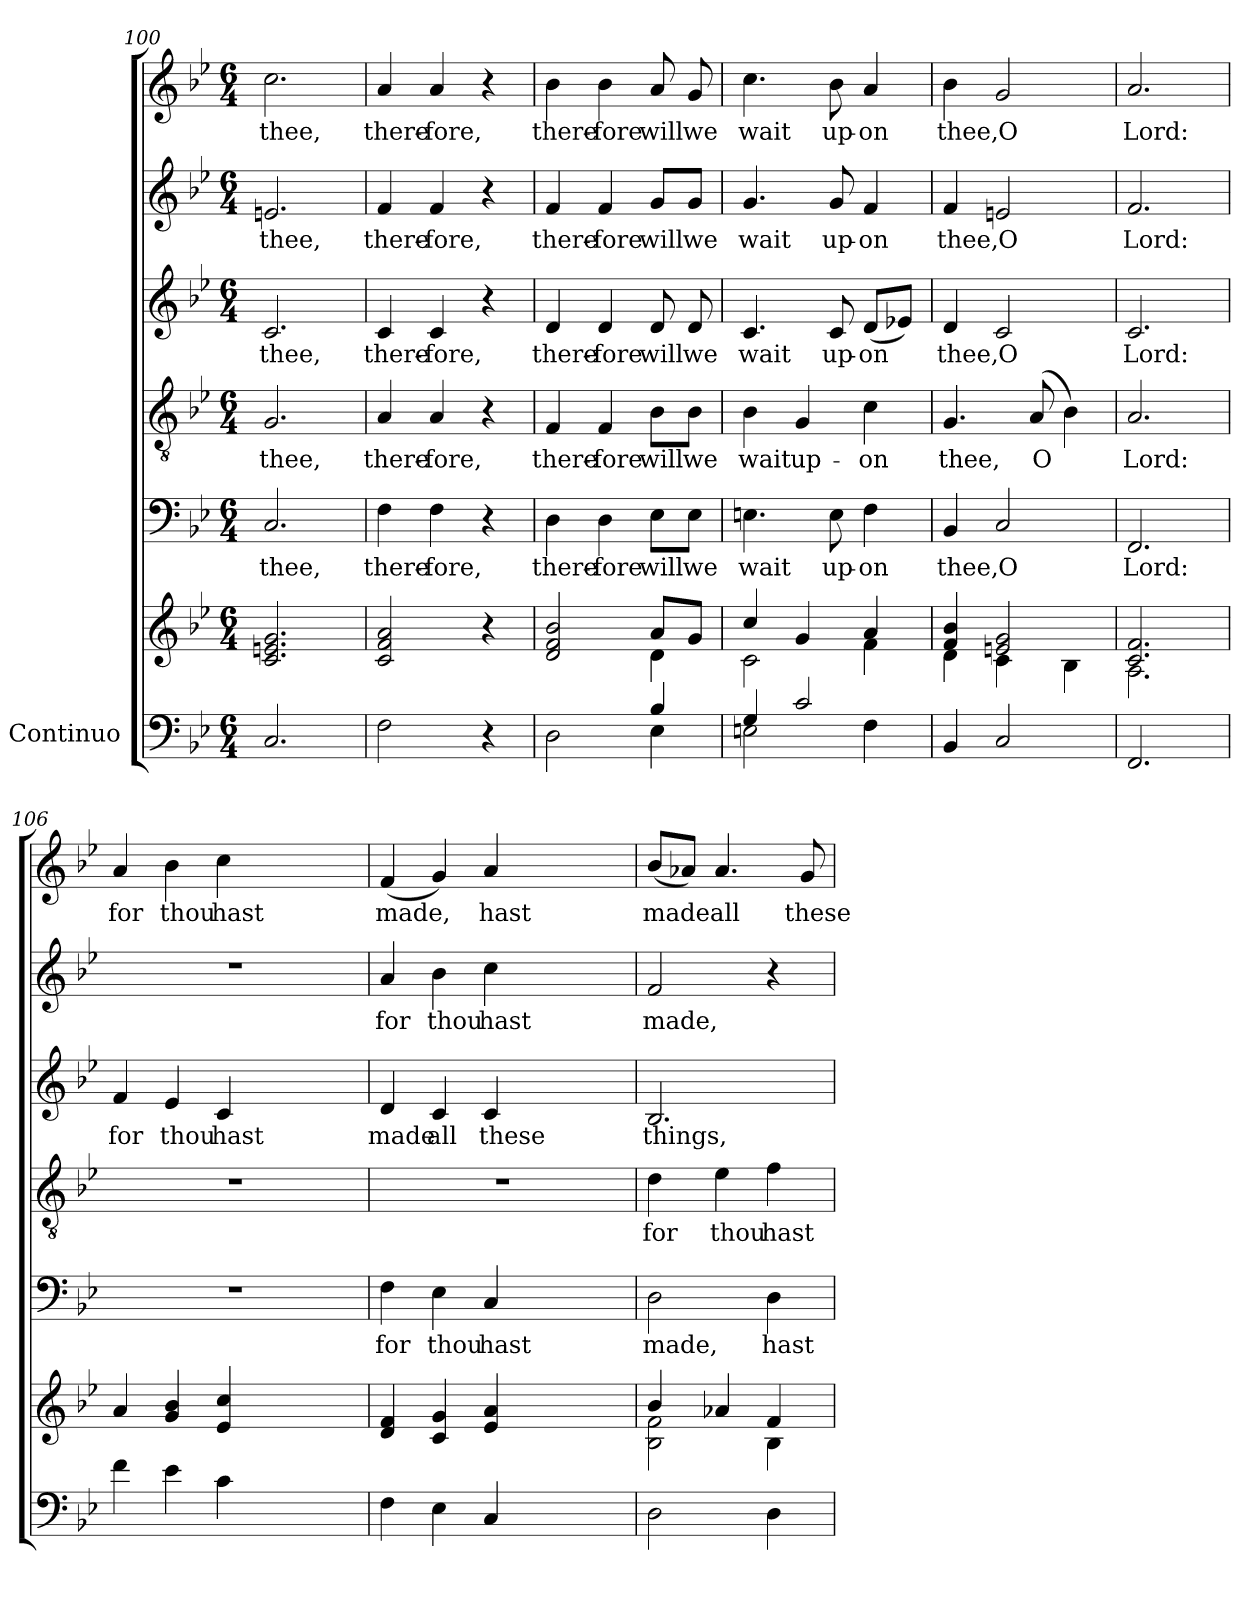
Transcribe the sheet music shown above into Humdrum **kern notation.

**kern	**kern	**kern	**text	**kern	**text	**kern	**text	**kern	**text	**kern	**text
*part6	*part6	*part5	*part5	*part4	*part4	*part3	*part3	*part2	*part2	*part1	*part1
*staff7	*staff6	*staff5	*staff5	*staff4	*staff4	*staff3	*staff3	*staff2	*staff2	*staff1	*staff1
*I"Continuo	*	*	*	*	*	*	*	*	*	*	*
*clefF4	*clefG2	*clefF4	*	*clefGv2	*	*clefG2	*	*clefG2	*	*clefG2	*
*k[b-e-]	*k[b-e-]	*k[b-e-]	*	*k[b-e-]	*	*k[b-e-]	*	*k[b-e-]	*	*k[b-e-]	*
*g:	*g:	*g:	*	*g:	*	*g:	*	*g:	*	*g:	*
*M6/4	*M6/4	*M6/4	*	*M6/4	*	*M6/4	*	*M6/4	*	*M6/4	*
=100	=100	=100	=100	=100	=100	=100	=100	=100	=100	=100	=100
!	!	!	!LO:LY:b	!	!LO:LY:b	!	!LO:LY:b	!	!LO:LY:b	!	!LO:LY:b
2.C/	2.c/ 2.en/ 2.g/	2.C/	thee,	2.G/	thee,	2.c/	thee,	2.en/	thee,	2.cc\	thee,
=101	=101	=101	=101	=101	=101	=101	=101	=101	=101	=101	=101
!	!	!	!LO:LY:b	!	!LO:LY:b	!	!LO:LY:b	!	!LO:LY:b	!	!LO:LY:b
2F\	2c/ 2f/ 2a/	4F\	there-	4A/	there-	4c/	there-	4f/	there-	4a/	there-
!	!	!	!LO:LY:b	!	!LO:LY:b	!	!LO:LY:b	!	!LO:LY:b	!	!LO:LY:b
.	.	4F\	-fore,	4A/	-fore,	4c/	-fore,	4f/	-fore,	4a/	-fore,
4r	4r	4r	.	4r	.	4r	.	4r	.	4r	.
!!LO:LB:g=z
=102	=102	=102	=102	=102	=102	=102	=102	=102	=102	=102	=102
*^	*^	*	*	*	*	*	*	*	*	*	*
!	!	!	!	!	!LO:LY:b	!	!LO:LY:b	!	!LO:LY:b	!	!LO:LY:b	!	!LO:LY:b
2D\	2ryy	2d/ 2f/ 2b-/	2ryy	4D\	there-	4F/	there-	4d/	there-	4f/	there-	4b-\	there-
!	!	!	!	!	!LO:LY:b	!	!LO:LY:b	!	!LO:LY:b	!	!LO:LY:b	!	!LO:LY:b
.	.	.	.	4D\	-fore	4F/	-fore	4d/	-fore	4f/	-fore	4b-\	-fore
!	!	!	!	!	!LO:LY:b	!	!LO:LY:b	!	!LO:LY:b	!	!LO:LY:b	!	!LO:LY:b
4B-/	4E-\	8a/L	4d\	8E-\L	will	8B-\L	will	8d/	will	8g/L	will	8a/	will
!	!	!	!	!	!LO:LY:b	!	!LO:LY:b	!	!LO:LY:b	!	!LO:LY:b	!	!LO:LY:b
.	.	8g/J	.	8E-\J	we	8B-\J	we	8d/	we	8g/J	we	8g/	we
=103	=103	=103	=103	=103	=103	=103	=103	=103	=103	=103	=103	=103	=103
!	!	!	!	!	!LO:LY:b	!	!LO:LY:b	!	!LO:LY:b	!	!LO:LY:b	!	!LO:LY:b
4G/	2En\	4cc/	2c\	4.En\	wait	4B-\	wait	4.c/	wait	4.g/	wait	4.cc\	wait
!	!	!	!	!	!	!	!LO:LY:b	!	!	!	!	!	!
2c/	.	4g/	.	.	.	4G/	up-	.	.	.	.	.	.
!	!	!	!	!	!LO:LY:b	!	!	!	!LO:LY:b	!	!LO:LY:b	!	!LO:LY:b
.	.	.	.	8E\	up-	.	.	8c/	up-	8g/	up-	8b-\	up-
!	!	!	!	!	!LO:LY:b	!	!LO:LY:b	!	!LO:LY:b	!	!LO:LY:b	!	!LO:LY:b
.	4F\	4a/	4f\	4F\	-on	4c\	-on	(<8d/L	-on	4f/	-on	4a/	-on
.	.	.	.	.	.	.	.	8e-X/J)	.	.	.	.	.
*v	*v	*	*	*	*	*	*	*	*	*	*	*	*
=104	=104	=104	=104	=104	=104	=104	=104	=104	=104	=104	=104	=104
!	!	!	!	!LO:LY:b	!	!LO:LY:b	!	!LO:LY:b	!	!LO:LY:b	!	!LO:LY:b
4BB-/	4f/ 4b-/	4d\	4BB-/	thee,	4.G/	thee,	4d/	thee,	4f/	thee,	4b-\	thee,
!	!	!	!	!LO:LY:b	!	!	!	!LO:LY:b	!	!LO:LY:b	!	!LO:LY:b
2C/	2en/ 2g/	4c\	2C/	O	.	.	2c/	O	2en/	O	2g/	O
!	!	!	!	!	!	!LO:LY:b	!	!	!	!	!	!
.	.	.	.	.	(<8A/	O	.	.	.	.	.	.
.	.	4B-\	.	.	4B-\)	.	.	.	.	.	.	.
=105	=105	=105	=105	=105	=105	=105	=105	=105	=105	=105	=105	=105
!	!	!	!	!LO:LY:b	!	!LO:LY:b	!	!LO:LY:b	!	!LO:LY:b	!	!LO:LY:b
2.FF/	2.c/ 2.f/	2.A\	2.FF/	Lord:	2.A/	Lord:	2.c/	Lord:	2.f/	Lord:	2.a/	Lord:
=106	=106	=106	=106	=106	=106	=106	=106	=106	=106	=106	=106	=106
!	!	!	!LO:N:vis=1	!	!LO:N:vis=1	!	!	!LO:LY:b	!LO:N:vis=1	!	!	!LO:LY:b
*	*v	*v	*	*	*	*	*	*	*	*	*	*
4f\	4a/	1.r	.	1.r	.	4f/	for	1.r	.	4a/	for
!	!	!	!	!	!	!	!LO:LY:b	!	!	!	!LO:LY:b
4e-\	4g/ 4b-/	.	.	.	.	4e-/	thou	.	.	4b-\	thou
!	!	!	!	!	!	!	!LO:LY:b	!	!	!	!LO:LY:b
4c\	4e-/ 4cc/	.	.	.	.	4c/	hast	.	.	4cc\	hast
2.ryy	2.ryy	.	.	.	.	2.ryy	.	.	.	2.ryy	.
=107	=107	=107	=107	=107	=107	=107	=107	=107	=107	=107	=107
!	!	!	!LO:LY:b	!LO:N:vis=1	!	!	!LO:LY:b	!	!LO:LY:b	!	!LO:LY:b
4F\	4d/ 4f/	4F\	for	1.r	.	4d/	made	4a/	for	(<4f/	made,
!	!	!	!LO:LY:b	!	!	!	!LO:LY:b	!	!LO:LY:b	!	!
4E-\	4c/ 4g/	4E-\	thou	.	.	4c/	all	4b-\	thou	4g/)	.
!	!	!	!LO:LY:b	!	!	!	!LO:LY:b	!	!LO:LY:b	!	!LO:LY:b
4C/	4e-/ 4a/	4C/	hast	.	.	4c/	these	4cc\	hast	4a/	hast
2.ryy	2.ryy	2.ryy	.	.	.	2.ryy	.	2.ryy	.	2.ryy	.
!!LO:PB:g=z
=108	=108	=108	=108	=108	=108	=108	=108	=108	=108	=108	=108
*	*^	*	*	*	*	*	*	*	*	*	*
!	!	!	!	!LO:LY:b	!	!LO:LY:b	!	!LO:LY:b	!	!LO:LY:b	!	!LO:LY:b
2D\	4b-/	2B-\ 2f\	2D\	made,	4d\	for	2.B-/	things,	2f/	made,	(<8b-/L	made
.	.	.	.	.	.	.	.	.	.	.	8a-X/J)	.
!	!	!	!	!	!	!LO:LY:b	!	!	!	!	!	!LO:LY:b
.	4a-X/	.	.	.	4e-\	thou	.	.	.	.	4.a-/	all
!	!	!	!	!LO:LY:b	!	!LO:LY:b	!	!	!	!	!	!
4D\	4f/	4B-\	4D\	hast	4f\	hast	.	.	4r	.	.	.
!	!	!	!	!	!	!	!	!	!	!	!	!LO:LY:b
.	.	.	.	.	.	.	.	.	.	.	8g/	these
*	*v	*v	*	*	*	*	*	*	*	*	*	*
=	=	=	=	=	=	=	=	=	=	=	=
*-	*-	*-	*-	*-	*-	*-	*-	*-	*-	*-	*-
